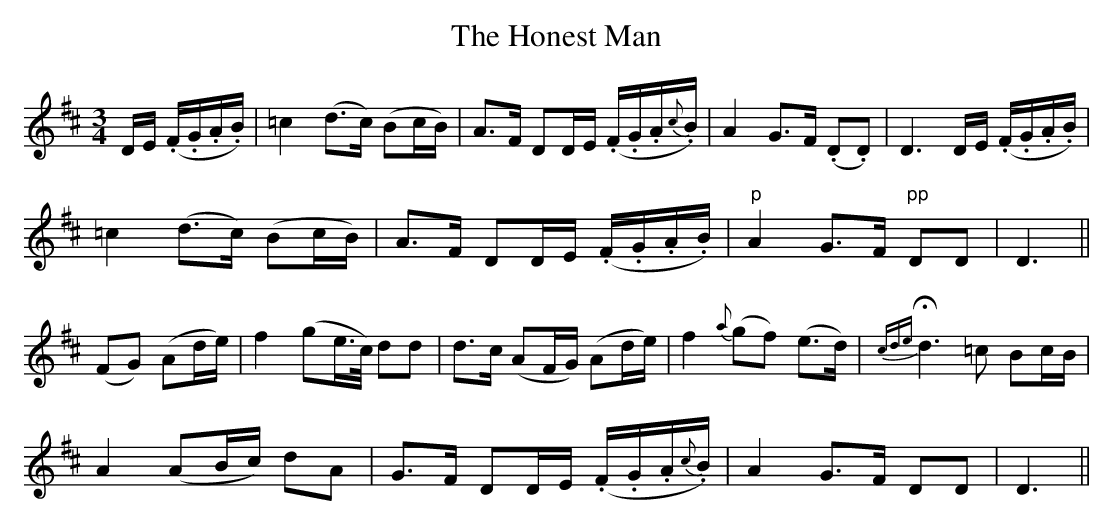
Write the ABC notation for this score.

X:1
T: The Honest Man
M: 3/4
L: 1/8
K: D
D/E/ (.F/.G/.A/.B/)|=c2 (d>c) (Bc/B/)|A>F DD/E/ (.F/.G/.A/{c}.B/)|A2 G>F (.D.D)|D3 D/E/ (.F/.G/.A/.B/)|
=c2 (d>c) (Bc/B/)|A>F DD/E/ (.F/.G/.A/.B/)|"p"A2 G>F "pp"DD|D3||
(FG) (Ad/e/)|f2 (ge/>c/) dd|d>c (AF/G/) (Ad/e/)|f2 {a}(gf) (e>d)|{cde}Hd3 =c Bc/B/|
A2 (AB/c/) dA|G>F DD/E/ (.F/.G/.A/{c}.B/)|A2 G>F DD|D3||
